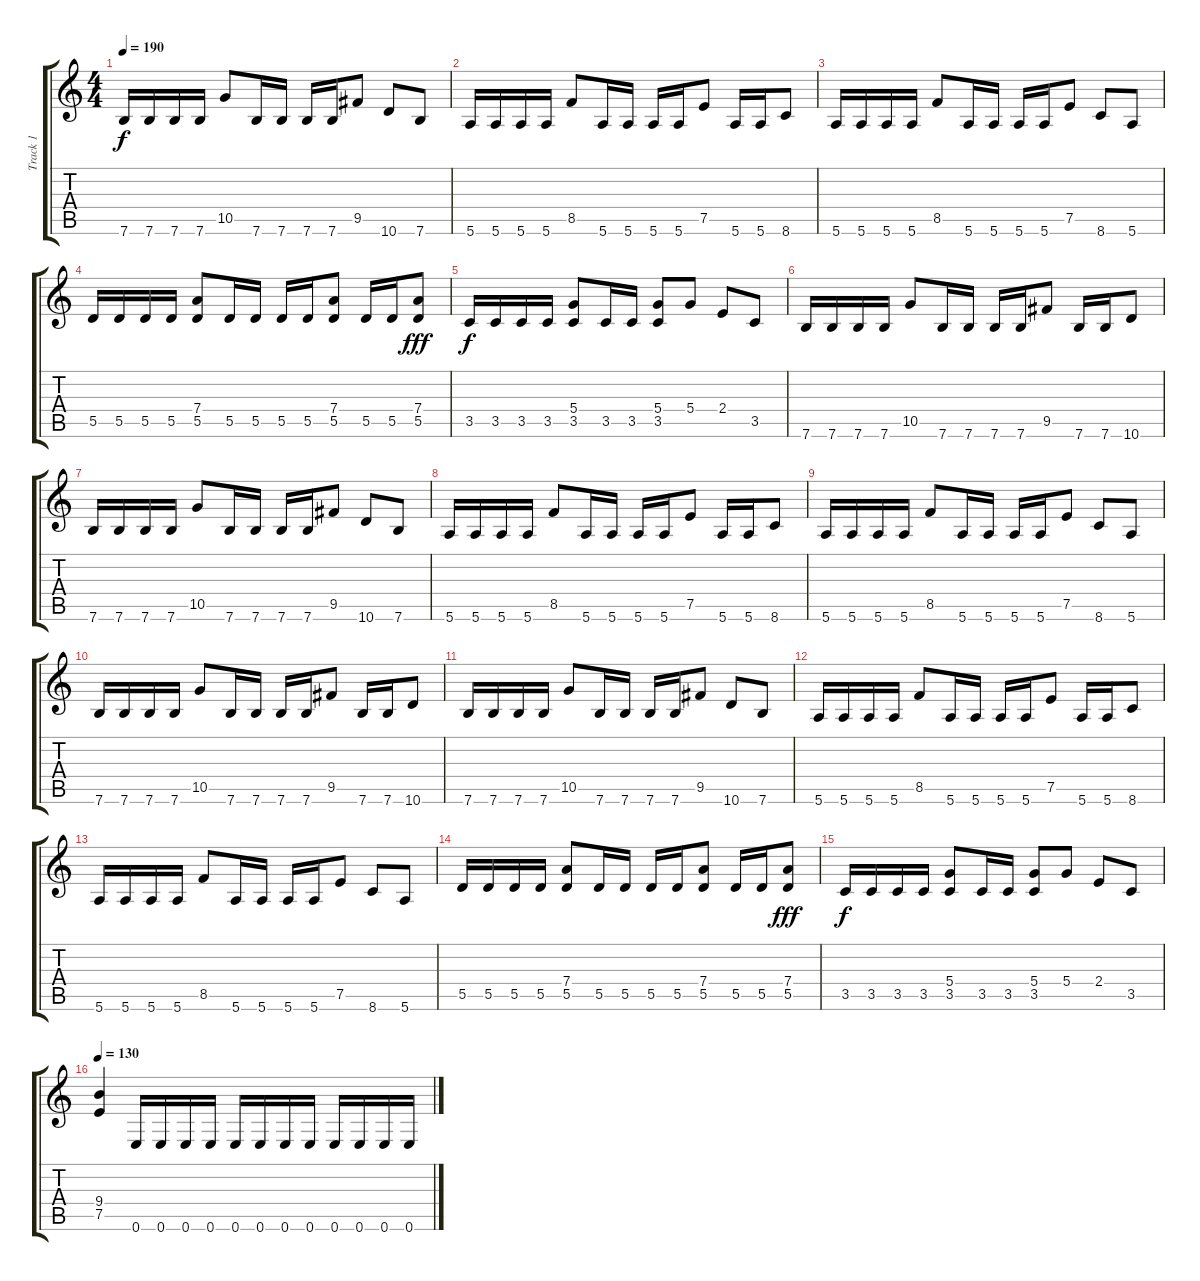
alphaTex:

\track ("Track 1" "Track 1") {instrument distortionguitar}
\staff {score tabs}
\tuning (E4 B3 G3 D3 A2 E2) {hide}
\ts (4 4)
\tempo 190
\clef g2
\ks c
7.6.16{dy f} 7.6.16 7.6.16 7.6.16 10.5.8 7.6.16 7.6.16 7.6.16 7.6.16 9.5.8 10.6.8 7.6.8 |
5.6.16 5.6.16 5.6.16 5.6.16 8.5.8 5.6.16 5.6.16 5.6.16 5.6.16 7.5.8 5.6.16 5.6.16 8.6.8 |
5.6.16 5.6.16 5.6.16 5.6.16 8.5.8 5.6.16 5.6.16 5.6.16 5.6.16 7.5.8 8.6.8 5.6.8 |
5.5.16 5.5.16 5.5.16 5.5.16 (7.4 5.5).8 5.5.16 5.5.16 5.5.16 5.5.16 (7.4 5.5).8 5.5.16 5.5.16 (7.4 5.5).8{dy fff} |
3.5.16{dy f} 3.5.16 3.5.16 3.5.16 (5.4 3.5).8 3.5.16 3.5.16 (5.4 3.5).8 5.4.8 2.4.8 3.5.8 |
7.6.16 7.6.16 7.6.16 7.6.16 10.5.8 7.6.16 7.6.16 7.6.16 7.6.16 9.5.8 7.6.16 7.6.16 10.6.8 |
7.6.16 7.6.16 7.6.16 7.6.16 10.5.8 7.6.16 7.6.16 7.6.16 7.6.16 9.5.8 10.6.8 7.6.8 |
5.6.16 5.6.16 5.6.16 5.6.16 8.5.8 5.6.16 5.6.16 5.6.16 5.6.16 7.5.8 5.6.16 5.6.16 8.6.8 |
5.6.16 5.6.16 5.6.16 5.6.16 8.5.8 5.6.16 5.6.16 5.6.16 5.6.16 7.5.8 8.6.8 5.6.8 |
7.6.16 7.6.16 7.6.16 7.6.16 10.5.8 7.6.16 7.6.16 7.6.16 7.6.16 9.5.8 7.6.16 7.6.16 10.6.8 |
7.6.16 7.6.16 7.6.16 7.6.16 10.5.8 7.6.16 7.6.16 7.6.16 7.6.16 9.5.8 10.6.8 7.6.8 |
5.6.16 5.6.16 5.6.16 5.6.16 8.5.8 5.6.16 5.6.16 5.6.16 5.6.16 7.5.8 5.6.16 5.6.16 8.6.8 |
5.6.16 5.6.16 5.6.16 5.6.16 8.5.8 5.6.16 5.6.16 5.6.16 5.6.16 7.5.8 8.6.8 5.6.8 |
5.5.16 5.5.16 5.5.16 5.5.16 (7.4 5.5).8 5.5.16 5.5.16 5.5.16 5.5.16 (7.4 5.5).8 5.5.16 5.5.16 (7.4 5.5).8{dy fff} |
3.5.16{dy f} 3.5.16 3.5.16 3.5.16 (5.4 3.5).8 3.5.16 3.5.16 (5.4 3.5).8 5.4.8 2.4.8 3.5.8 |
\tempo 130
(9.4 7.5).4 0.6.16 0.6.16 0.6.16 0.6.16 0.6.16 0.6.16 0.6.16 0.6.16 0.6.16 0.6.16 0.6.16 0.6.16
